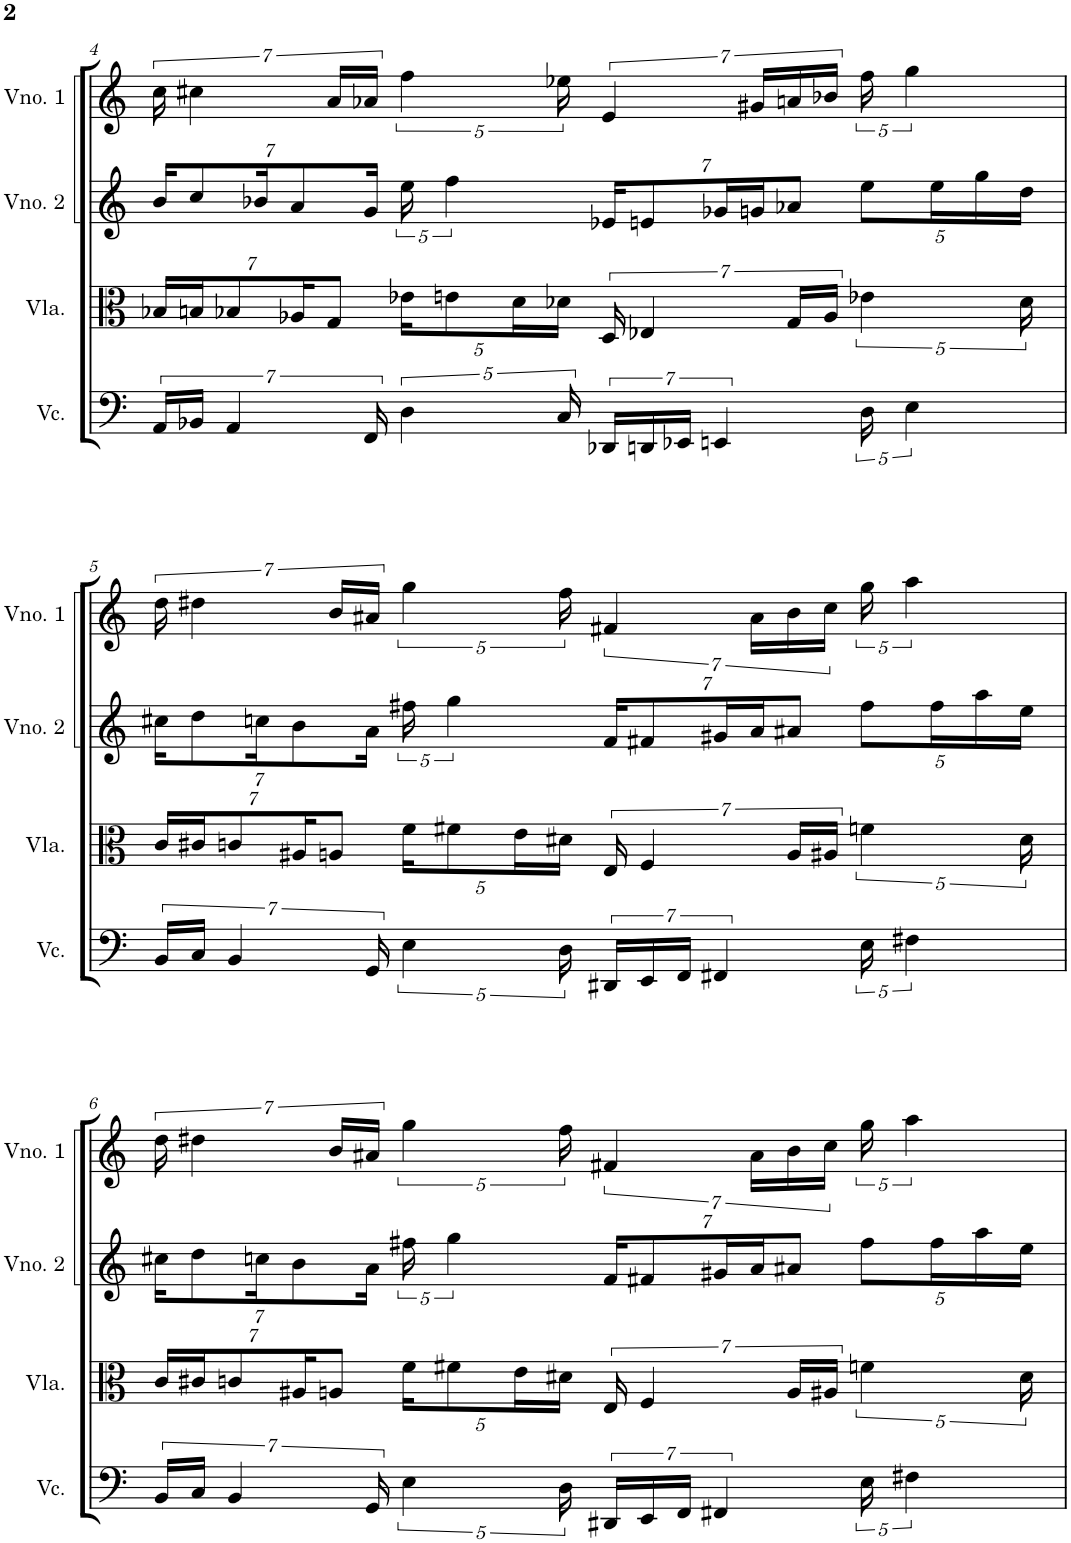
**kern	**kern	**kern	**kern
*part4	*part3	*part2	*part1
*staff4	*staff3	*staff2	*staff1
*I"Violoncelo	*I"Viola	*I"Violino 2	*I"Violino 1
*I'Vc.	*I'Vla.	*I'Vno. 2	*I'Vno. 1
!!LO:PB:g=z
*clefF4	*clefC3	*clefG2	*clefG2
*k[]	*k[]	*k[]	*k[]
*M4/4	*M4/4	*M4/4	*M4/4
*	*Xbrackettup	*Xbrackettup	*
=4	=4	=4	=4
28AA/LL	28B-X/LL	28b/KL	28cc\
28BB-X/JJ	28Bn/J	14cc/	7cc#X\
7AA/	14B-X/	.	.
.	.	28b-X/K	.
.	28A-X/K	14a/	.
.	14G/J	.	28a/LL
28FF/	.	28g/Jk	28a-X/JJ
*	*	*brackettup	*
5D\	20e-X\KL	20ee\	5ff\
.	10en\	5ff\	.
.	20d\L	.	.
20C/	20d-X\JJ	.	20ee-X\
*	*brackettup	*Xbrackettup	*
28DD-X/LL	28D/	28e-X/KL	7e/
28DDn/	7E-X/	14en/	.
28EE-X/JJ	.	.	.
7EEn/	.	28g-X/L	.
.	.	28gn/J	28g#X/LL
.	28G/LL	14a-X/J	28an/
.	28A-/JJ	.	28b-X/JJ
20D\	5e-X\	10ee\L	20ff\
5E\	.	.	5gg\
.	.	20ee\L	.
.	.	20gg\	.
.	20d-\	20dd\JJ	.
!!LO:LB:g=z
=5	=5	=5	=5
*	*Xbrackettup	*	*
28BB/LL	28c/LL	28cc#X\KL	28dd\
28C/JJ	28c#X/J	14dd\	7dd#X\
7BB/	14cn/	.	.
.	.	28ccn\K	.
.	28A#X/K	14b\	.
.	14An/J	.	28b/LL
28GG/	.	28a\Jk	28a#X/JJ
*	*	*brackettup	*
5E\	20f\KL	20ff#X\	5gg\
.	10f#X\	5gg\	.
.	20e\L	.	.
20D\	20d#X\JJ	.	20ff\
*	*brackettup	*Xbrackettup	*
28DD#X/LL	28E/	28f/KL	7f#X/
28EE/	7F/	14f#X/	.
28FF/JJ	.	.	.
7FF#X/	.	28g#X/L	.
.	.	28a/J	28a#\LL
.	28A/LL	14a#X/J	28b\
.	28A#X/JJ	.	28cc\JJ
20E\	5fn\	10ff#\L	20gg\
5F#X\	.	.	5aa\
.	.	20ff#\L	.
.	.	20aa\	.
.	20d#\	20ee\JJ	.
!!LO:LB:g=z
=6	=6	=6	=6
*	*Xbrackettup	*	*
28BB/LL	28c/LL	28cc#X\KL	28dd\
28C/JJ	28c#X/J	14dd\	7dd#X\
7BB/	14cn/	.	.
.	.	28ccn\K	.
.	28A#X/K	14b\	.
.	14An/J	.	28b/LL
28GG/	.	28a\Jk	28a#X/JJ
*	*	*brackettup	*
5E\	20f\KL	20ff#X\	5gg\
.	10f#X\	5gg\	.
.	20e\L	.	.
20D\	20d#X\JJ	.	20ff\
*	*brackettup	*Xbrackettup	*
28DD#X/LL	28E/	28f/KL	7f#X/
28EE/	7F/	14f#X/	.
28FF/JJ	.	.	.
7FF#X/	.	28g#X/L	.
.	.	28a/J	28a#\LL
.	28A/LL	14a#X/J	28b\
.	28A#X/JJ	.	28cc\JJ
20E\	5fn\	10ff#\L	20gg\
5F#X\	.	.	5aa\
.	.	20ff#\L	.
.	.	20aa\	.
.	20d#\	20ee\JJ	.
=	=	=	=
*-	*-	*-	*-
